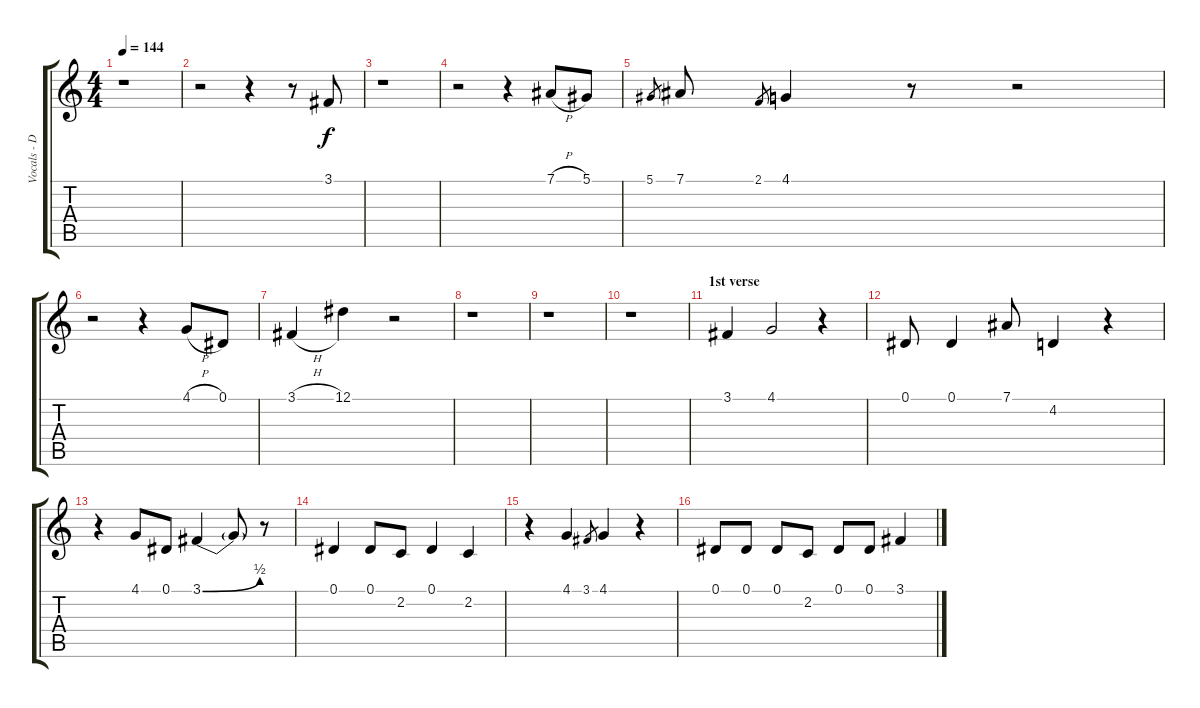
\track ("Vocals - D. Lee Roth" "Vocals - D") {instrument tenorsax}
\staff {score tabs}
\tuning (Eb4 Bb3 Gb3 Db3 Ab2 Eb2) {hide}
\ts (4 4)
\tempo 144
\clef g2
\ks c
r.1{dy f} |
r.2 r.4 r.8 3.1.8 |
r.1 |
r.2 r.4 7.1{h}.8 5.1.8 |
5.1.8{gr} 7.1.8 2.1.8{gr} 4.1.4 r.8 r.2 |
r.2 r.4 4.1{h}.8 0.1.8 |
3.1{h}.4 12.1.4 r.2 |
r.1 |
r.1 |
r.1 |
\section ("" "1st verse")
3.1.4 4.1.2 r.4 |
0.1.8 0.1.4 7.1.8 4.2.4 r.4 |
r.4 4.1.8 0.1.8 3.1{be (bend 0 0 60 2)}.4 3.1{t}.8 r.8 |
0.1.4 0.1.8 2.2.8 0.1.4 2.2.4 |
r.4 4.1.4 3.1.8{gr} 4.1.4 r.4 |
0.1.8 0.1.8 0.1.8 2.2.8 0.1.8 0.1.8 3.1.4
